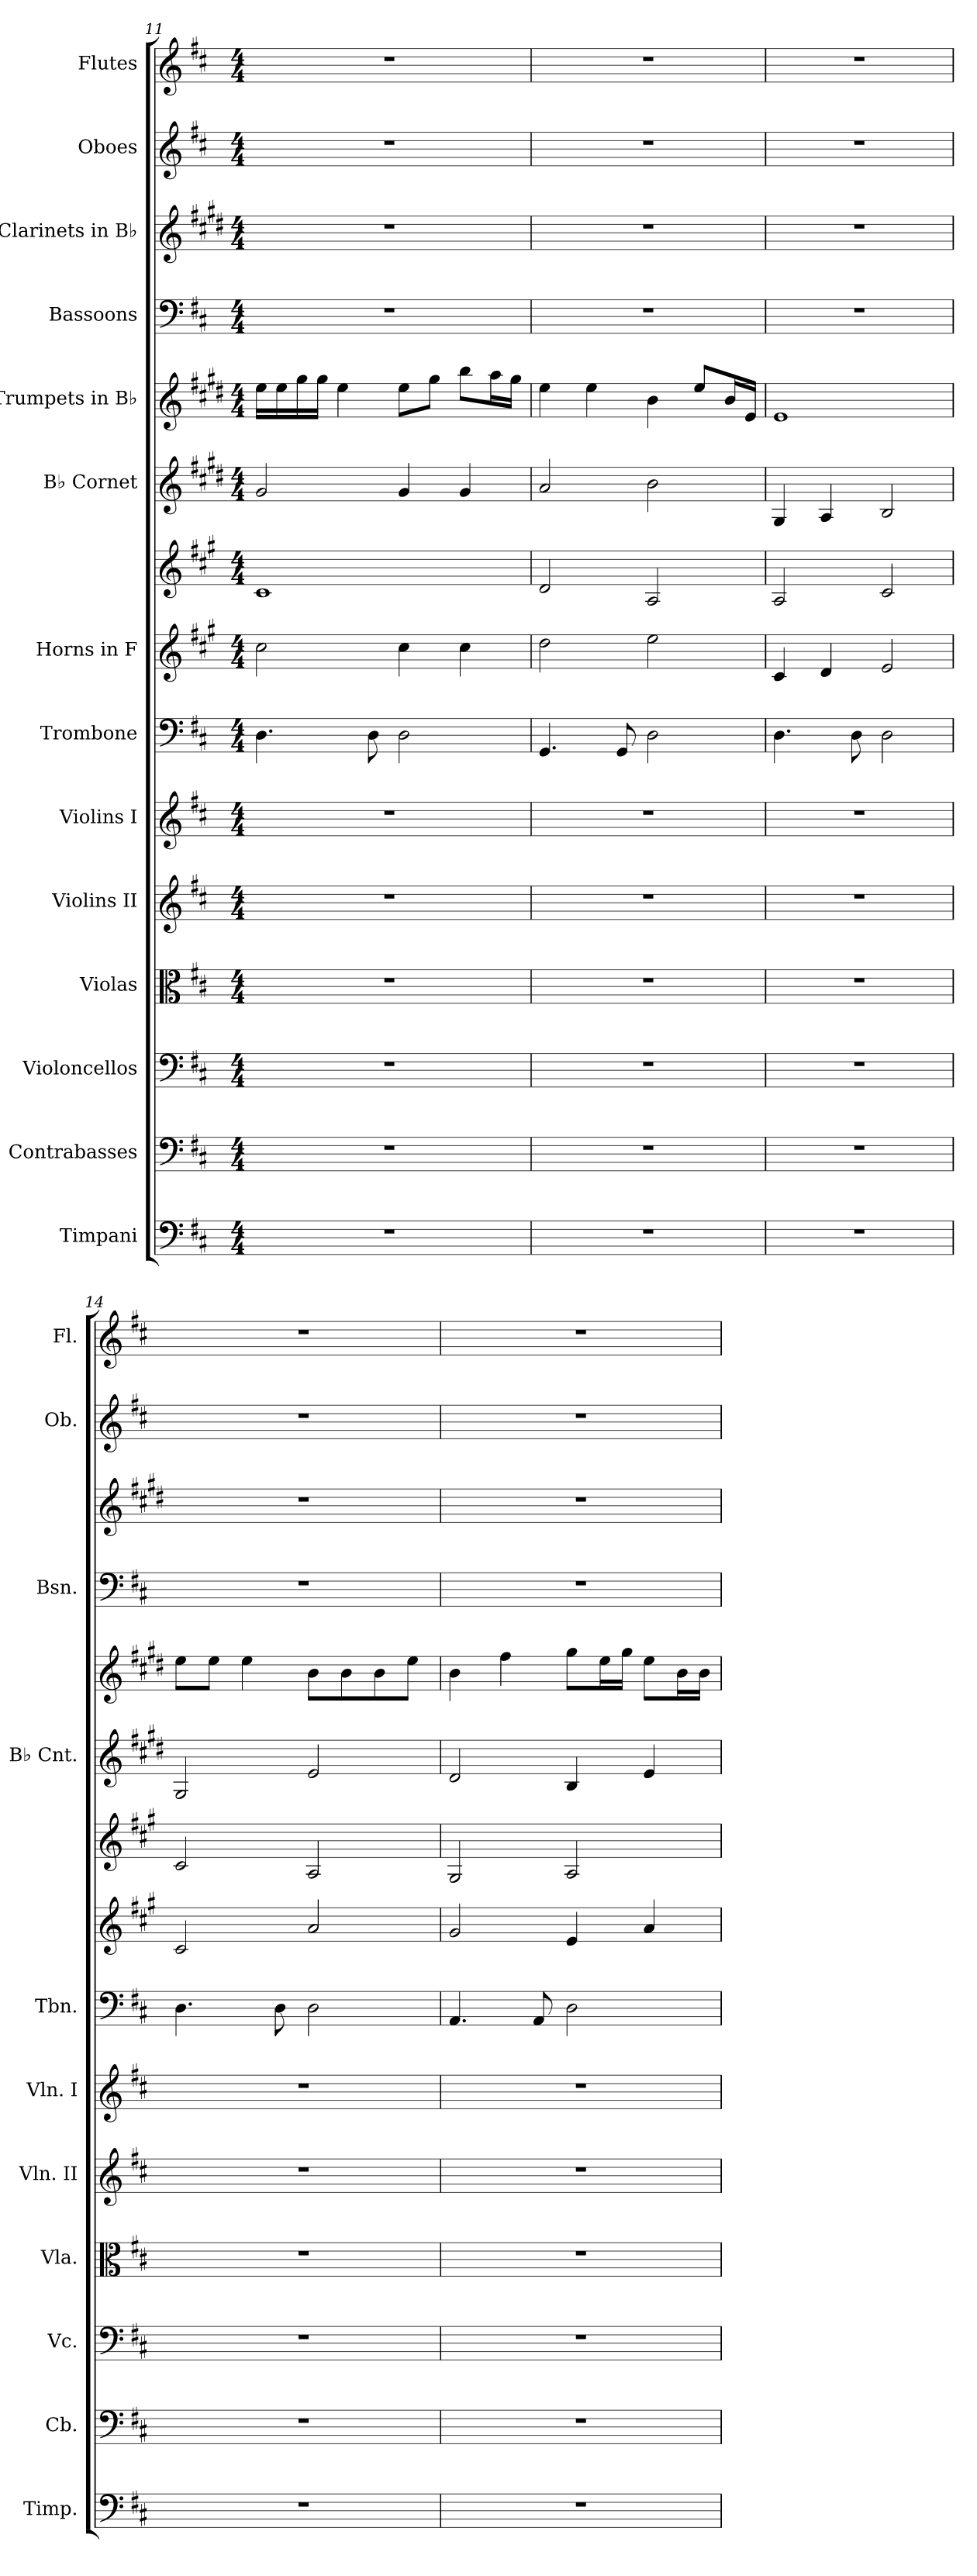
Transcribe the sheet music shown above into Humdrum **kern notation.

**kern	**kern	**kern	**kern	**kern	**kern	**kern	**kern	**kern	**kern	**kern	**kern	**kern	**kern	**kern
*part14	*part13	*part12	*part11	*part10	*part9	*part8	*part7	*part7	*part6	*part5	*part4	*part3	*part2	*part1
*staff15	*staff14	*staff13	*staff12	*staff11	*staff10	*staff9	*staff8	*staff7	*staff6	*staff5	*staff4	*staff3	*staff2	*staff1
*I"Timpani	*I"Contrabasses	*I"Violoncellos	*I"Violas	*I"Violins II	*I"Violins I	*I"Trombone	*I"Horns in F	*	*I"B♭ Cornet	*I"Trumpets in B♭	*I"Bassoons	*I"Clarinets in B♭	*I"Oboes	*I"Flutes
*I'Timp.	*I'Cb.	*I'Vc.	*I'Vla.	*I'Vln. II	*I'Vln. I	*I'Tbn.	*	*	*I'B♭ Cnt.	*	*I'Bsn.	*	*I'Ob.	*I'Fl.
!!LO:PB:g=z
*clefF4	*clefF4	*clefF4	*clefC3	*clefG2	*clefG2	*clefF4	*clefG2	*clefG2	*clefG2	*clefG2	*clefF4	*clefG2	*clefG2	*clefG2
*	*ITrd7c12	*	*	*	*	*	*ITrd4c7	*ITrd4c7	*ITrd1c2	*ITrd1c2	*	*ITrd1c2	*	*
*k[f#c#]	*k[f#c#]	*k[f#c#]	*k[f#c#]	*k[f#c#]	*k[f#c#]	*k[f#c#]	*k[f#c#]	*k[f#c#]	*k[f#c#]	*k[f#c#]	*k[f#c#]	*k[f#c#]	*k[f#c#]	*k[f#c#]
*M4/4	*M4/4	*M4/4	*M4/4	*M4/4	*M4/4	*M4/4	*M4/4	*M4/4	*M4/4	*M4/4	*M4/4	*M4/4	*M4/4	*M4/4
=11	=11	=11	=11	=11	=11	=11	=11	=11	=11	=11	=11	=11	=11	=11
1r	1r	1r	1r	1r	1r	4.D\	2f#\	1F#	2f#/	16dd\LL	1r	1r	1r	1r
.	.	.	.	.	.	.	.	.	.	16dd\	.	.	.	.
.	.	.	.	.	.	.	.	.	.	16ff#\	.	.	.	.
.	.	.	.	.	.	.	.	.	.	16ff#\JJ	.	.	.	.
.	.	.	.	.	.	.	.	.	.	4dd\	.	.	.	.
.	.	.	.	.	.	8D\	.	.	.	.	.	.	.	.
.	.	.	.	.	.	2D\	4f#\	.	4f#/	8dd\L	.	.	.	.
.	.	.	.	.	.	.	.	.	.	8ff#\J	.	.	.	.
.	.	.	.	.	.	.	4f#\	.	4f#/	8aa\L	.	.	.	.
.	.	.	.	.	.	.	.	.	.	16gg\L	.	.	.	.
.	.	.	.	.	.	.	.	.	.	16ff#\JJ	.	.	.	.
=12	=12	=12	=12	=12	=12	=12	=12	=12	=12	=12	=12	=12	=12	=12
1r	1r	1r	1r	1r	1r	4.GG/	2g\	2G/	2g/	4dd\	1r	1r	1r	1r
.	.	.	.	.	.	.	.	.	.	4dd\	.	.	.	.
.	.	.	.	.	.	8GG/	.	.	.	.	.	.	.	.
.	.	.	.	.	.	2D\	2a\	2D/	2a\	4a\	.	.	.	.
.	.	.	.	.	.	.	.	.	.	8dd/L	.	.	.	.
.	.	.	.	.	.	.	.	.	.	16a/L	.	.	.	.
.	.	.	.	.	.	.	.	.	.	16d/JJ	.	.	.	.
=13	=13	=13	=13	=13	=13	=13	=13	=13	=13	=13	=13	=13	=13	=13
1r	1r	1r	1r	1r	1r	4.D\	4F#/	2D/	4F#/	1d	1r	1r	1r	1r
.	.	.	.	.	.	.	4G/	.	4G/	.	.	.	.	.
.	.	.	.	.	.	8D\	.	.	.	.	.	.	.	.
.	.	.	.	.	.	2D\	2A/	2F#/	2A/	.	.	.	.	.
=14	=14	=14	=14	=14	=14	=14	=14	=14	=14	=14	=14	=14	=14	=14
1r	1r	1r	1r	1r	1r	4.D\	2F#/	2F#/	2F#/	8dd\L	1r	1r	1r	1r
.	.	.	.	.	.	.	.	.	.	8dd\J	.	.	.	.
.	.	.	.	.	.	.	.	.	.	4dd\	.	.	.	.
.	.	.	.	.	.	8D\	.	.	.	.	.	.	.	.
.	.	.	.	.	.	2D\	2d/	2D/	2d/	8a\L	.	.	.	.
.	.	.	.	.	.	.	.	.	.	8a\	.	.	.	.
.	.	.	.	.	.	.	.	.	.	8a\	.	.	.	.
.	.	.	.	.	.	.	.	.	.	8dd\J	.	.	.	.
!!LO:PB:g=z
=15	=15	=15	=15	=15	=15	=15	=15	=15	=15	=15	=15	=15	=15	=15
1r	1r	1r	1r	1r	1r	4.AA/	2c#/	2C#/	2c#/	4a\	1r	1r	1r	1r
.	.	.	.	.	.	.	.	.	.	4ee\	.	.	.	.
.	.	.	.	.	.	8AA/	.	.	.	.	.	.	.	.
.	.	.	.	.	.	2D\	4A/	2D/	4A/	8ff#\L	.	.	.	.
.	.	.	.	.	.	.	.	.	.	16dd\L	.	.	.	.
.	.	.	.	.	.	.	.	.	.	16ff#\JJ	.	.	.	.
.	.	.	.	.	.	.	4d/	.	4d/	8dd\L	.	.	.	.
.	.	.	.	.	.	.	.	.	.	16a\L	.	.	.	.
.	.	.	.	.	.	.	.	.	.	16a\JJ	.	.	.	.
=	=	=	=	=	=	=	=	=	=	=	=	=	=	=
*-	*-	*-	*-	*-	*-	*-	*-	*-	*-	*-	*-	*-	*-	*-
